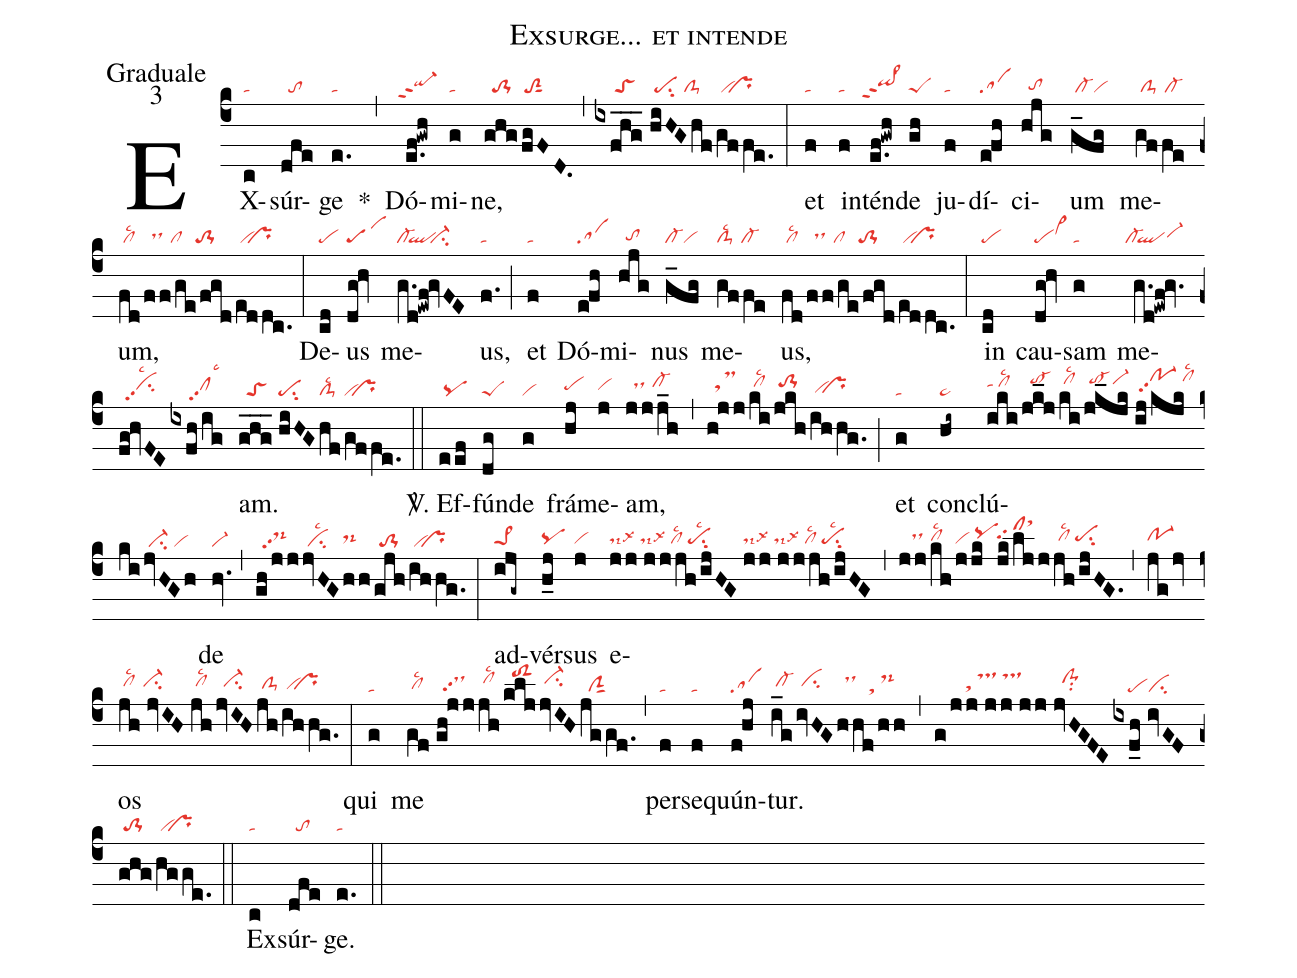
name:Exsurge... et intende;
office-part:Graduale;
mode:3;
nabc-lines:1;
%%
(c4) EX(c|ta)súr(dfe|//to)ge(e.|ta) *(,)
Dó(e.f!gwh|``qi-hhppt2)mi(g|ta)ne,(ghg/fgFD.|//to-1///toS2sut1) (,)
(ixfhg___|/////toS|//hiHGhf|/pesu2/clS-|/gffe.|/vi``pr) (:)
et(f|ta) in(f|ta)tén(e.f!gwh|``qi>hhppt2)de(gh|peS)
ju(f|ta)dí(e!fh|sa)ci(hjg|//tohg)um(g_fg|/cl-vi)
me(gffe|/clS-/cl-)um,(fd|/cllsc2|ff/ge/fgd|//dshh//cl///to-1|/eddc.|/vi``pr) (:)
De(cd|pe)us(dg!hv|scG1) me(g.d!ewf!gvFE|cl-``ql``ci-)us,(f.|ta) (;)
et(f|ta) Dó(e!fh|sa)mi(hjg|//tohg)nus(g_fg|cl-vi)
me(gffe|clS-lsc2/cl-)us,(fd|/cllsc2|ff/ge/fgd|//dshh//cl///to-1|/eddc.|/vi``pr) (:)
in(cd|pe) cau(dg!hv|pevi>hi)sam(g|ta)
me(g.d!ewf!gv.|``cl-``qlvi-hh|//fg!hvFE|//vihhpp2su2lsc2|ixfh/ig|/////clhhpp2lsc3)am.(ghg___|//toS|//hiHG|pesu2|/hf|clS-lsc2|/gffe.|vi``pr) (::)

<sp>V/</sp>. Ef(eef|/pq)fún(dg|peS)de(g|vi)
frá(hj|pehh)me(j|vihh)am,(jjj_h|//dshi//cl-hi) (,) (h!jj|//tsMhh|/ki/jkh|/clhilsc2///to-1hi|/ihhg.|/vihg``prhg) (;)
et(g|ta) con(hi~|pe~)clú(iki|tahi/clhilsc2|/jk_j|//to-hj|/ki/jk_jk|/clhjlsc2///to-hjvi-hj|//ij/kjkki|/po-1hkpp2/clhklsc2|/jvHGh|/ci-/vi)de(hv.|vi-) (,) (gh/jj|//ds-hipp2|jvHGhh|/cilsc2///ds-hh|/gjh|/to-1|/ihhg.|/vi``pr) (:)
ad(ijg~|pe>1hg)vér(h_j|pqhg)sus(j|vihg)
e(<nlba>jj//jjjh/ijHG|dshglsx6/dshglsx6/clhglsc2/pehgsu2lsc2|</nlba><nlba>///jj//jjjh/ijHG</nlba>|dshglsx6/dshglsx6/clhglsc2/pehgsu2lsc2)(,)(jj/kh|///dshi//clhhlsc2|/jjk|vihg/pqhi|////jk/ljj|clhipp2sthn|/jh/ijHG.|/clhhlsc2/pehhsu2)(,)
(jg/jv|po-1hh)os(jh//jvIH|/clhhlsc2//ci-hh|//jh|/clhhlsc2|/jvIH|//ci-hh|jh|/clS-hg|/ihhg.|/vihg``prhg) (:)
qui(g|ta) me(gf|/clhglsc2|//gh!jj|//dshjpp2|jh|/clhilsc2|/klj|//toS2hk|jvIH|/ci-hi|jggf.|//clSsut1) (,)
per(f|ta)se(f|ta)quún(f!hj|sa)tur.(i_g|/cl-hh|/ivHG|/cihh|hhf/hh|//dshj///st/ds-hj) (,)
(<nlba>g/jj//jj//jj</nlba>|////////sthg/tshk/tshk|//jvHGFE|//clS-hisu2|ixf_h//ivGF|////peci|/ghg/|/to-1|hgge.|/vi``pr) (::)

Ex(c|ta)súr(dfe|//to)ge.(e.|ta) (::)
